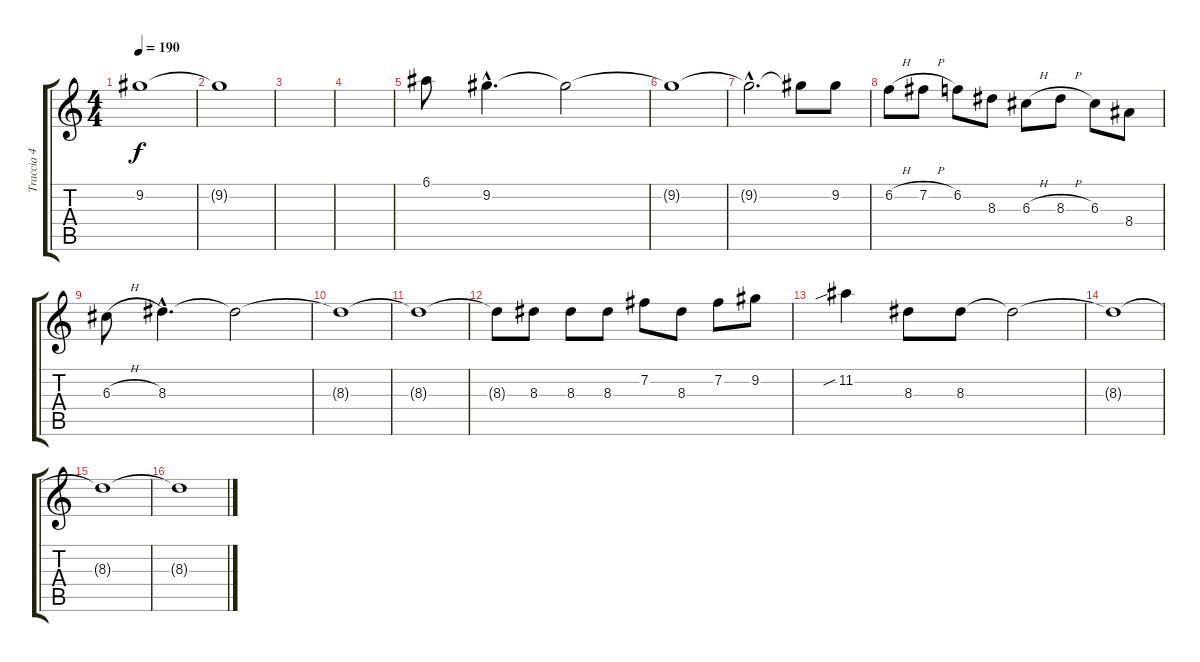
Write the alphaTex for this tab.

\track ("Traccia 4" "Traccia 4") {instrument overdrivenguitar}
\staff {score tabs}
\tuning (E4 B3 G3 D3 A2 E2) {hide}
\ts (4 4)
\tempo 190
\clef g2
\ks c
9.2.1{dy f} |
9.2{t}.1 |
|
|
6.1.8 9.2{hac}.4{d} 9.2{t}.2 |
9.2{t}.1 |
9.2{hac t}.2{d} 9.2{t}.8 9.2.8 |
6.2{h}.8 7.2{h}.8 6.2.8 8.3.8 6.3{h}.8 8.3{h}.8 6.3.8 8.4.8 |
6.3{h}.8 8.3{hac}.4{d} 8.3{t}.2 |
8.3{t}.1 |
8.3{t}.1 |
8.3{t}.8 8.3.8 8.3.8 8.3.8 7.2.8 8.3.8 7.2.8 9.2.8 |
11.2{sib}.4 8.3.8 8.3.8 8.3{t}.2 |
8.3{t}.1 |
8.3{t}.1 |
8.3{t}.1
